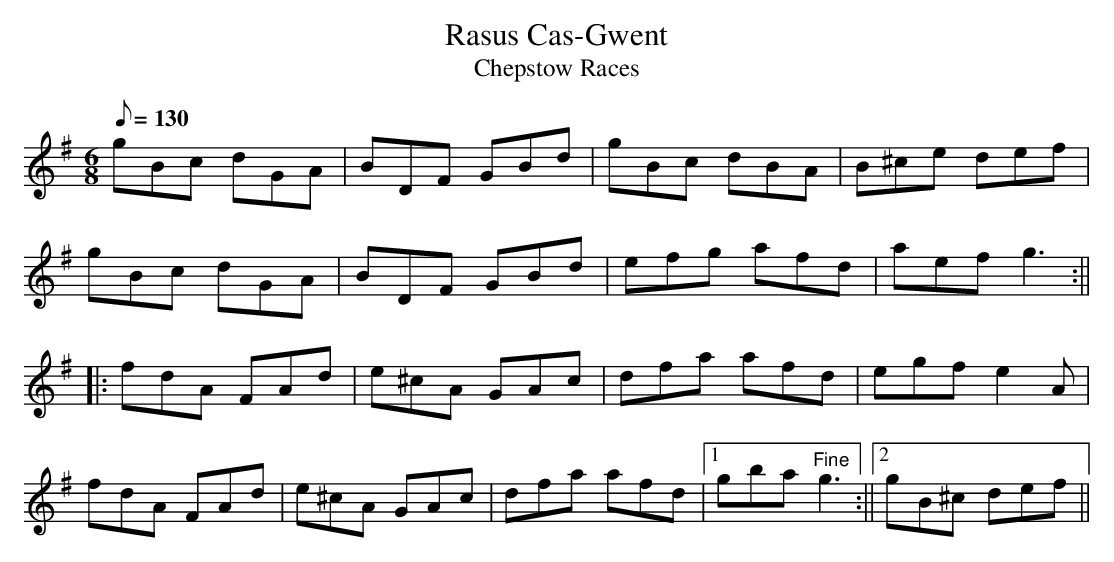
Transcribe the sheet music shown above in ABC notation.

X:1
T:Rasus Cas-Gwent
T:Chepstow Races
M:6/8
L:1/8
Q:130
K:G
gBc dGA|BDF GBd|gBc dBA|B^ce def|
gBc dGA|BDF GBd|efg afd|aef g3:||
|:fdA FAd|e^cA GAc|dfa afd|egf e2A|
fdA FAd|e^cA GAc|dfa afd|1 gba "Fine"g3:||2 gB^c def||
